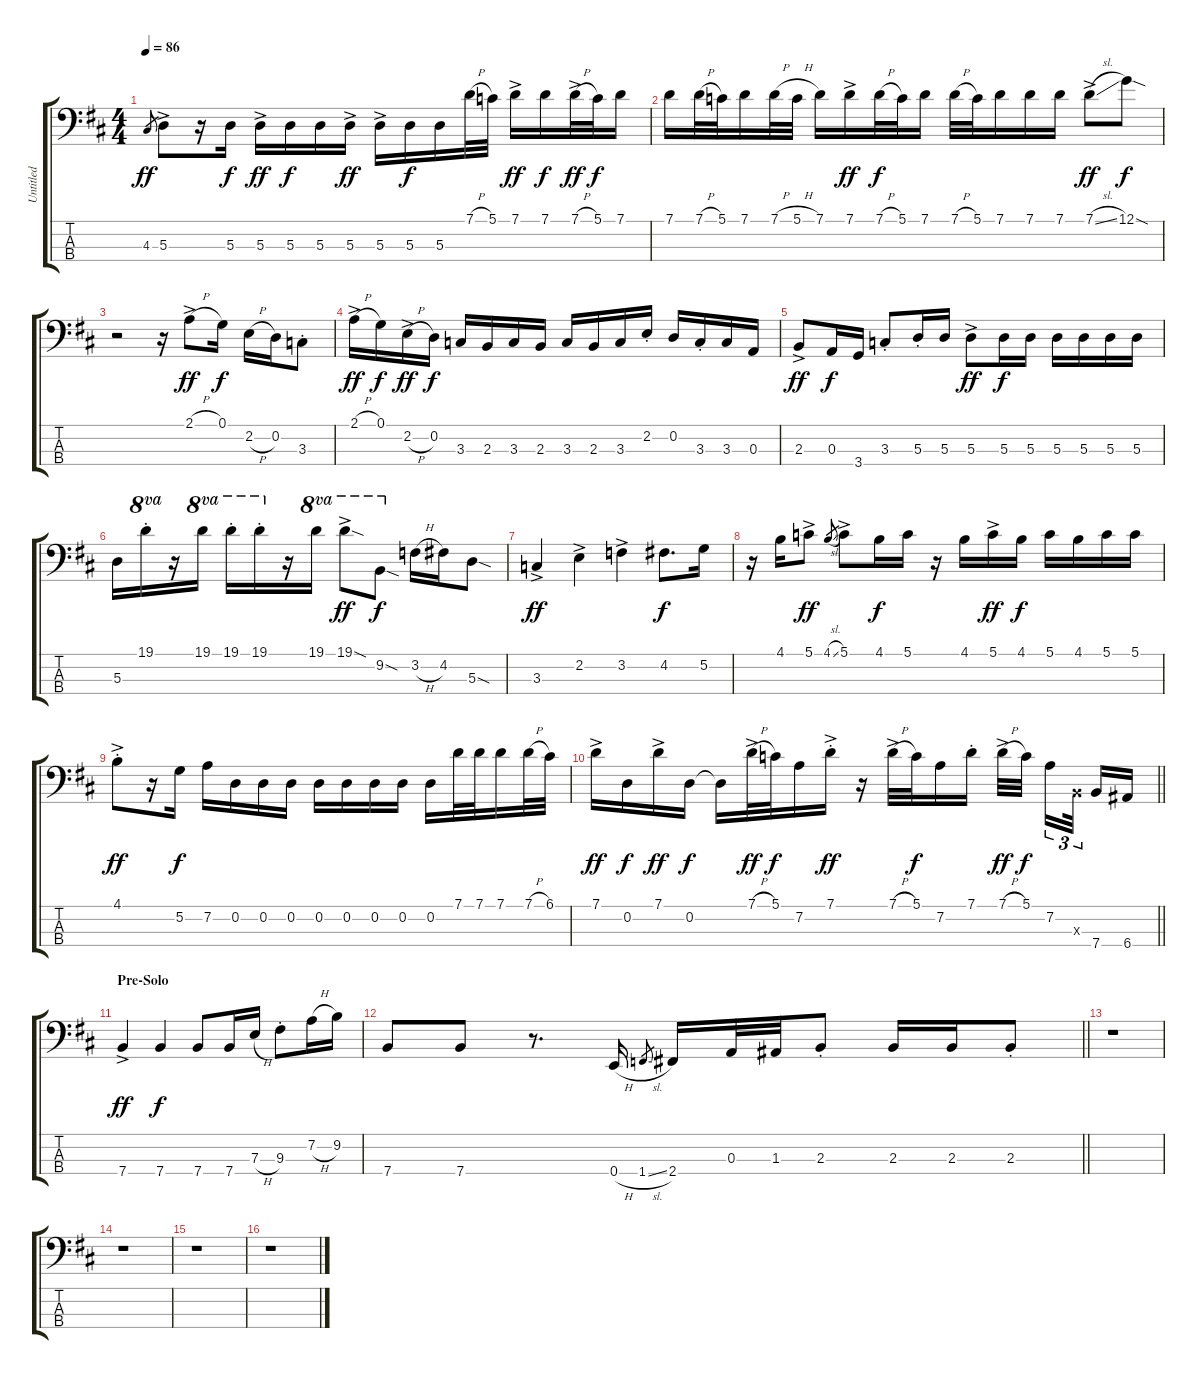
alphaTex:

\track ("Untitled" "Untitled") {instrument electricbassfinger}
\staff {score tabs}
\tuning (G2 D2 A1 E1) {hide}
\ts (4 4)
\tempo 86
\clef f4
\ks d
4.3.8{gr dy ff} 5.3{ac}.8 r.16 5.3.16{dy f} 5.3{ac}.16{dy ff} 5.3.16{dy f} 5.3.16 5.3{ac}.16{dy ff} 5.3{ac}.16 5.3.16{dy f} 5.3.16 7.1{h}.32 5.1.32 7.1{ac}.16{dy ff} 7.1.16{dy f} 7.1{h ac}.32{dy ff} 5.1.32{dy f} 7.1.16 |
7.1.16 7.1{h}.32 5.1.32 7.1.16 7.1{h}.32 5.1{h}.32 7.1.16 7.1{ac}.16{dy ff} 7.1{h}.32{dy f} 5.1.32 7.1.16 7.1{h}.32 5.1.32 7.1.16 7.1.16 7.1.16 7.1{sl ac}.8{dy ff} 12.1{sod}.8{dy f} |
r.2 r.16 2.1{h ac}.8{dy ff} 0.1.16{dy f} 2.2{h}.16 0.2.16 3.3{st}.8 |
2.1{h ac}.16{dy ff} 0.1.16{dy f} 2.2{h ac}.16{dy ff} 0.2.16{dy f} 3.3.16 2.3.16 3.3.16 2.3.16 3.3.16 2.3.16 3.3.16 2.2{st}.16 0.2.16 3.3{st}.16 3.3.16 0.3.16 |
2.3{ac}.8{dy ff} 0.3.16{dy f} 3.4.16 3.3{st}.8 5.3{st}.16 5.3.16 5.3{ac}.8{dy ff} 5.3.16{dy f} 5.3.16 5.3.16 5.3.16 5.3.16 5.3.16 |
5.3.16 19.1{st}.16{ot 8va} r.16 19.1.16{ot 8va} 19.1{st}.16{ot 8va} 19.1{st}.16{ot 8va} r.16 19.1.16{ot 8va} 19.1{sod ac}.8{ot 8va dy ff} 9.2{sod}.8{ot 8va dy f} 3.2{h}.16 4.2.16 5.3{sod}.8 |
3.3{ac}.4{dy ff} 2.2{ac}.4 3.2{ac}.4 4.2.8{d dy f} 5.2.16 |
r.16 4.1.16 5.1{ac}.8{dy ff} 4.1{sl}.8{gr} 5.1{ac}.8 4.1.16{dy f} 5.1.16 r.16 4.1.16 5.1{ac}.16{dy ff} 4.1.16{dy f} 5.1.16 4.1.16 5.1.16 5.1.16 |
4.1{ac st}.8{dy ff} r.16 5.2.16{dy f} 7.2.16 0.2.16 0.2.16 0.2.16 0.2.16 0.2.16 0.2.16 0.2.16 0.2.16 7.1.32 7.1.32 7.1.16 7.1{h}.32 6.1.32 |
\barLineRight lightlight
7.1{ac}.16{dy ff} 0.2.16{dy f} 7.1{ac}.16{dy ff} 0.2.16{dy f} 0.2{t}.16 7.1{h ac}.32{dy ff} 5.1.32{dy f} 7.2.16 7.1{ac st}.16{dy ff} r.16 7.1{h ac}.32 5.1.32{dy f} 7.2.16 7.1{st}.16 7.1{h ac}.32{dy ff} 5.1.32{dy f beam splitsecondary} 7.2.16{tu (3 2)} 2.3{x}.32{tu (3 2) beam splitsecondary} 7.4.16 6.4.16 |
\section ("" "Pre-Solo")
7.4{ac}.4{dy ff} 7.4.4{dy f} 7.4.8 7.4.16 7.3{h}.16 9.3{st}.8 7.2{h}.16 9.2.16 |
\barLineRight lightlight
7.4.8 7.4.8 r.8{d} 0.4{h}.16 1.4{sl}.8{gr} 2.4.16 0.3.32 1.3.32 2.3{st}.8 2.3.16 2.3.16 2.3{st}.8 |
r.1 |
r.1 |
r.1 |
r.1
